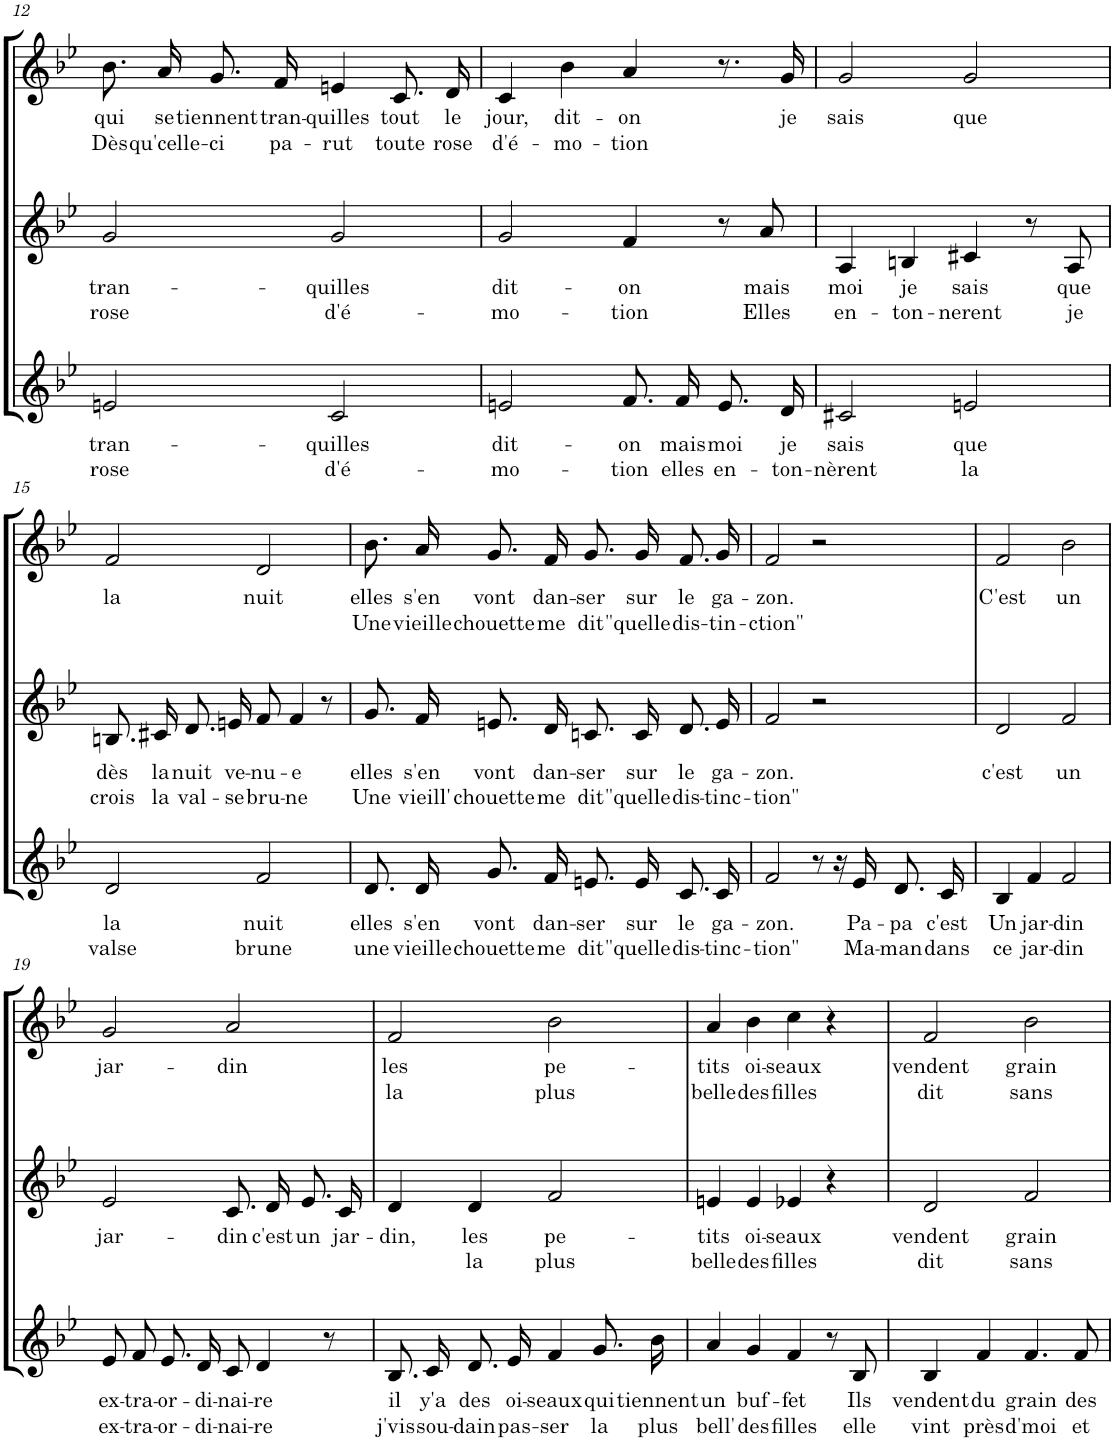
**kern	**text	**text	**kern	**text	**text	**kern	**text	**text
*part3	*part3	*part3	*part2	*part2	*part2	*part1	*part1	*part1
*staff3	*staff3	*staff3	*staff2	*staff2	*staff2	*staff1	*staff1	*staff1
*I"Hommes	*	*	*I"Alto	*	*	*I"Sop	*	*
!!LO:PB:g=z
*clefG2	*	*	*clefG2	*	*	*clefG2	*	*
*k[b-e-]	*	*	*k[b-e-]	*	*	*k[b-e-]	*	*
*M4/4	*	*	*M4/4	*	*	*M4/4	*	*
*met(c)	*	*	*met(c)	*	*	*met(c)	*	*
=12	=12	=12	=12	=12	=12	=12	=12	=12
!	!LO:LY:b	!LO:LY:b	!	!LO:LY:b	!LO:LY:b	!	!LO:LY:b	!LO:LY:b
2en/	tran-	rose	2g/	tran-	rose	8.b-/L	qui	Dès
!	!	!	!	!	!	!	!LO:LY:b	!LO:LY:b
.	.	.	.	.	.	16a/Jk	se	qu'celle-
!	!	!	!	!	!	!	!LO:LY:b	!LO:LY:b
.	.	.	.	.	.	8.g/L	tiennent	-ci
!	!	!	!	!	!	!	!LO:LY:b	!LO:LY:b
.	.	.	.	.	.	16f/Jk	tran-	pa-
!	!LO:LY:b	!LO:LY:b	!	!LO:LY:b	!LO:LY:b	!	!LO:LY:b	!LO:LY:b
2c/	-quilles	d'é-	2g/	-quilles	d'é-	4en/	-quilles	-rut
!	!	!	!	!	!	!	!LO:LY:b	!LO:LY:b
.	.	.	.	.	.	8.c/L	tout	toute
!	!	!	!	!	!	!	!LO:LY:b	!LO:LY:b
.	.	.	.	.	.	16d/Jk	le	rose
=13	=13	=13	=13	=13	=13	=13	=13	=13
!	!LO:LY:b	!LO:LY:b	!	!LO:LY:b	!LO:LY:b	!	!LO:LY:b	!LO:LY:b
2en/	dit-	-mo-	2g/	dit-	-mo-	4c/	jour,	d'é-
!	!	!	!	!	!	!	!LO:LY:b	!LO:LY:b
.	.	.	.	.	.	4b-\	dit-	-mo-
!	!LO:LY:b	!LO:LY:b	!	!LO:LY:b	!LO:LY:b	!	!LO:LY:b	!LO:LY:b
8.f/L	-on	-tion	4f/	-on	-tion	4a/	-on	-tion
!	!LO:LY:b	!LO:LY:b	!	!	!	!	!	!
16f/Jk	mais	elles	.	.	.	.	.	.
!	!LO:LY:b	!LO:LY:b	!	!	!	!	!	!
8.e/L	moi	en-	8r	.	.	8.r	.	.
!	!	!	!	!LO:LY:b	!LO:LY:b	!	!	!
.	.	.	8a/	mais	Elles	.	.	.
!	!LO:LY:b	!LO:LY:b	!	!	!	!	!LO:LY:b	!
16d/Jk	je	-ton-	.	.	.	16g/	je	.
=14	=14	=14	=14	=14	=14	=14	=14	=14
!	!LO:LY:b	!LO:LY:b	!	!LO:LY:b	!LO:LY:b	!	!LO:LY:b	!
2c#X/	sais	-nèrent	4A/	moi	en-	2g/	sais	.
!	!	!	!	!LO:LY:b	!LO:LY:b	!	!	!
.	.	.	4Bn/	je	-ton-	.	.	.
!	!LO:LY:b	!LO:LY:b	!	!LO:LY:b	!LO:LY:b	!	!LO:LY:b	!
2en/	que	la	4c#X/	sais	-nerent	2g/	que	.
.	.	.	8r	.	.	.	.	.
!	!	!	!	!LO:LY:b	!LO:LY:b	!	!	!
.	.	.	8A/	que	je	.	.	.
!!LO:LB:g=z
=15	=15	=15	=15	=15	=15	=15	=15	=15
!	!LO:LY:b	!LO:LY:b	!	!LO:LY:b	!LO:LY:b	!	!LO:LY:b	!
2d/	la	valse	8.Bn/L	dès	crois	2f/	la	.
!	!	!	!	!LO:LY:b	!LO:LY:b	!	!	!
.	.	.	16c#X/Jk	la	la	.	.	.
!	!	!	!	!LO:LY:b	!LO:LY:b	!	!	!
.	.	.	8.d/L	nuit	val-	.	.	.
!	!	!	!	!LO:LY:b	!LO:LY:b	!	!	!
.	.	.	16en/Jk	ve-	-se	.	.	.
!	!LO:LY:b	!LO:LY:b	!	!LO:LY:b	!LO:LY:b	!	!LO:LY:b	!
2f/	nuit	brune	8f/	-nu-	bru-	2d/	nuit	.
!	!	!	!	!LO:LY:b	!LO:LY:b	!	!	!
.	.	.	4f/	-e	-ne	.	.	.
.	.	.	8r	.	.	.	.	.
=16	=16	=16	=16	=16	=16	=16	=16	=16
!	!LO:LY:b	!LO:LY:b	!	!LO:LY:b	!LO:LY:b	!	!LO:LY:b	!LO:LY:b
8.d/L	elles	une	8.g/L	elles	Une	8.b-/L	elles	Une
!	!LO:LY:b	!LO:LY:b	!	!LO:LY:b	!LO:LY:b	!	!LO:LY:b	!LO:LY:b
16d/Jk	s'en	vieille	16f/Jk	s'en	-vieill'	16a/Jk	s'en	vieille
!	!LO:LY:b	!LO:LY:b	!	!LO:LY:b	!LO:LY:b	!	!LO:LY:b	!LO:LY:b
8.g/L	vont	chouette	8.en/L	vont	chouette	8.g/L	vont	chouette
!	!LO:LY:b	!LO:LY:b	!	!LO:LY:b	!LO:LY:b	!	!LO:LY:b	!LO:LY:b
16f/Jk	dan-	me	16d/Jk	dan-	me	16f/Jk	dan-	me
!	!LO:LY:b	!LO:LY:b	!	!LO:LY:b	!LO:LY:b	!	!LO:LY:b	!LO:LY:b
8.en/L	-ser	dit	8.cn/L	-ser	dit	8.g/L	-ser	dit
!	!LO:LY:b	!LO:LY:b	!	!LO:LY:b	!LO:LY:b	!	!LO:LY:b	!LO:LY:b
16e/Jk	sur	"quelle	16c/Jk	sur	"quelle	16g/Jk	sur	"quelle
!	!LO:LY:b	!LO:LY:b	!	!LO:LY:b	!LO:LY:b	!	!LO:LY:b	!LO:LY:b
8.c/L	le	dis-	8.d/L	le	dis-	8.f/L	le	dis-
!	!LO:LY:b	!LO:LY:b	!	!LO:LY:b	!LO:LY:b	!	!LO:LY:b	!LO:LY:b
16c/Jk	ga-	-tinc-	16e/Jk	ga-	-tinc-	16g/Jk	ga-	-tin-
=17	=17	=17	=17	=17	=17	=17	=17	=17
!	!LO:LY:b	!LO:LY:b	!	!LO:LY:b	!LO:LY:b	!	!LO:LY:b	!LO:LY:b
2f/	-zon.	-tion"	2f/	-zon.	-tion"	2f/	-zon.	-ction"
8r	.	.	2r	.	.	2r	.	.
16r	.	.	.	.	.	.	.	.
!	!LO:LY:b	!LO:LY:b	!	!	!	!	!	!
16e-/	Pa-	Ma-	.	.	.	.	.	.
!	!LO:LY:b	!LO:LY:b	!	!	!	!	!	!
8.d/L	-pa	-man	.	.	.	.	.	.
!	!LO:LY:b	!LO:LY:b	!	!	!	!	!	!
16c/Jk	c'est	dans	.	.	.	.	.	.
=18	=18	=18	=18	=18	=18	=18	=18	=18
!	!LO:LY:b	!LO:LY:b	!	!LO:LY:b	!	!	!LO:LY:b	!
4B-/	Un	ce	2d/	c'est	.	2f/	C'est	.
!	!LO:LY:b	!LO:LY:b	!	!	!	!	!	!
4f/	jar-	jar-	.	.	.	.	.	.
!	!LO:LY:b	!LO:LY:b	!	!LO:LY:b	!	!	!LO:LY:b	!
2f/	-din	-din	2f/	un	.	2b-\	un	.
!!LO:LB:g=z
=19	=19	=19	=19	=19	=19	=19	=19	=19
!	!LO:LY:b	!LO:LY:b	!	!LO:LY:b	!	!	!LO:LY:b	!
8e-/L	ex-	ex-	2e-/	jar-	.	2g/	jar-	.
!	!LO:LY:b	!LO:LY:b	!	!	!	!	!	!
8f/J	-tra-	-tra-	.	.	.	.	.	.
!	!LO:LY:b	!LO:LY:b	!	!	!	!	!	!
8.e-/L	-or-	-or-	.	.	.	.	.	.
!	!LO:LY:b	!LO:LY:b	!	!	!	!	!	!
16d/Jk	-di-	-di-	.	.	.	.	.	.
!	!LO:LY:b	!LO:LY:b	!	!LO:LY:b	!	!	!LO:LY:b	!
8c/	-nai-	-nai-	8.c/L	-din	.	2a/	-din	.
!	!LO:LY:b	!LO:LY:b	!	!	!	!	!	!
4d/	-re	-re	.	.	.	.	.	.
!	!	!	!	!LO:LY:b	!	!	!	!
.	.	.	16d/Jk	c'est	.	.	.	.
!	!	!	!	!LO:LY:b	!	!	!	!
.	.	.	8.e-/L	un	.	.	.	.
8r	.	.	.	.	.	.	.	.
!	!	!	!	!LO:LY:b	!	!	!	!
.	.	.	16c/Jk	jar-	.	.	.	.
=20	=20	=20	=20	=20	=20	=20	=20	=20
!	!LO:LY:b	!LO:LY:b	!	!LO:LY:b	!	!	!LO:LY:b	!LO:LY:b
8.B-/L	il	j'vis	4d/	-din,	.	2f/	les	la
!	!LO:LY:b	!LO:LY:b	!	!	!	!	!	!
16c/Jk	y'a	sou-	.	.	.	.	.	.
!	!LO:LY:b	!LO:LY:b	!	!LO:LY:b	!LO:LY:b	!	!	!
8.d/L	des	-dain	4d/	les	la	.	.	.
!	!LO:LY:b	!LO:LY:b	!	!	!	!	!	!
16e-/Jk	oi-	pas-	.	.	.	.	.	.
!	!LO:LY:b	!LO:LY:b	!	!LO:LY:b	!LO:LY:b	!	!LO:LY:b	!LO:LY:b
4f/	-seaux	-ser	2f/	pe-	plus	2b-\	pe-	plus
!	!LO:LY:b	!LO:LY:b	!	!	!	!	!	!
8.g/L	qui	la	.	.	.	.	.	.
!	!LO:LY:b	!LO:LY:b	!	!	!	!	!	!
16b-/Jk	tiennent	plus	.	.	.	.	.	.
=21	=21	=21	=21	=21	=21	=21	=21	=21
!	!LO:LY:b	!LO:LY:b	!	!LO:LY:b	!LO:LY:b	!	!LO:LY:b	!LO:LY:b
4a/	un	bell'	4en/	-tits	belle	4a/	-tits	belle
!	!LO:LY:b	!LO:LY:b	!	!LO:LY:b	!LO:LY:b	!	!LO:LY:b	!LO:LY:b
4g/	buf-	des	4e/	oi-	des	4b-\	oi-	des
!	!LO:LY:b	!LO:LY:b	!	!LO:LY:b	!LO:LY:b	!	!LO:LY:b	!LO:LY:b
4f/	-fet	filles	4e-X/	-seaux	filles	4cc\	-seaux	filles
8r	.	.	4r	.	.	4r	.	.
!	!LO:LY:b	!LO:LY:b	!	!	!	!	!	!
8B-/	Ils	elle	.	.	.	.	.	.
=22	=22	=22	=22	=22	=22	=22	=22	=22
!	!LO:LY:b	!LO:LY:b	!	!LO:LY:b	!LO:LY:b	!	!LO:LY:b	!LO:LY:b
4B-/	vendent	vint	2d/	vendent	dit	2f/	vendent	dit
!	!LO:LY:b	!LO:LY:b	!	!	!	!	!	!
4f/	du	près	.	.	.	.	.	.
!	!LO:LY:b	!LO:LY:b	!	!LO:LY:b	!LO:LY:b	!	!LO:LY:b	!LO:LY:b
4.f/	grain	d'moi	2f/	grain	sans	2b-\	grain	sans
!	!LO:LY:b	!LO:LY:b	!	!	!	!	!	!
8f/	des	et	.	.	.	.	.	.
=	=	=	=	=	=	=	=	=
*-	*-	*-	*-	*-	*-	*-	*-	*-
